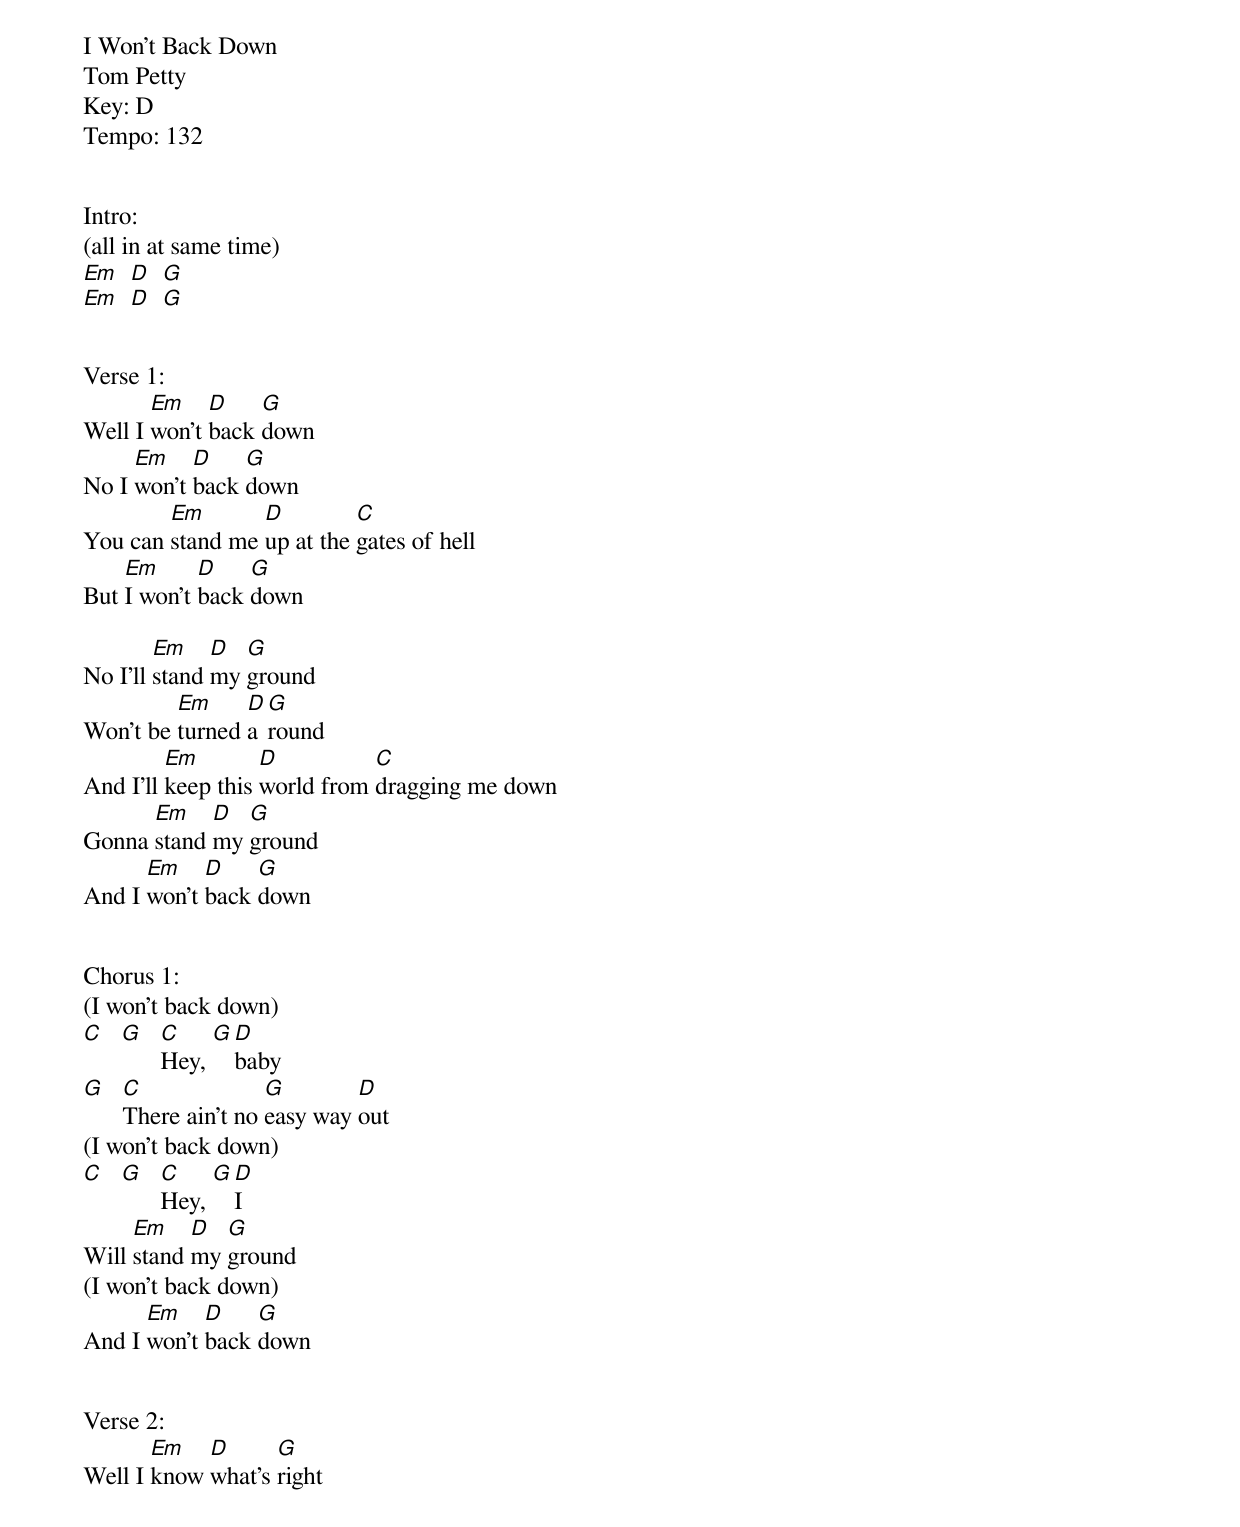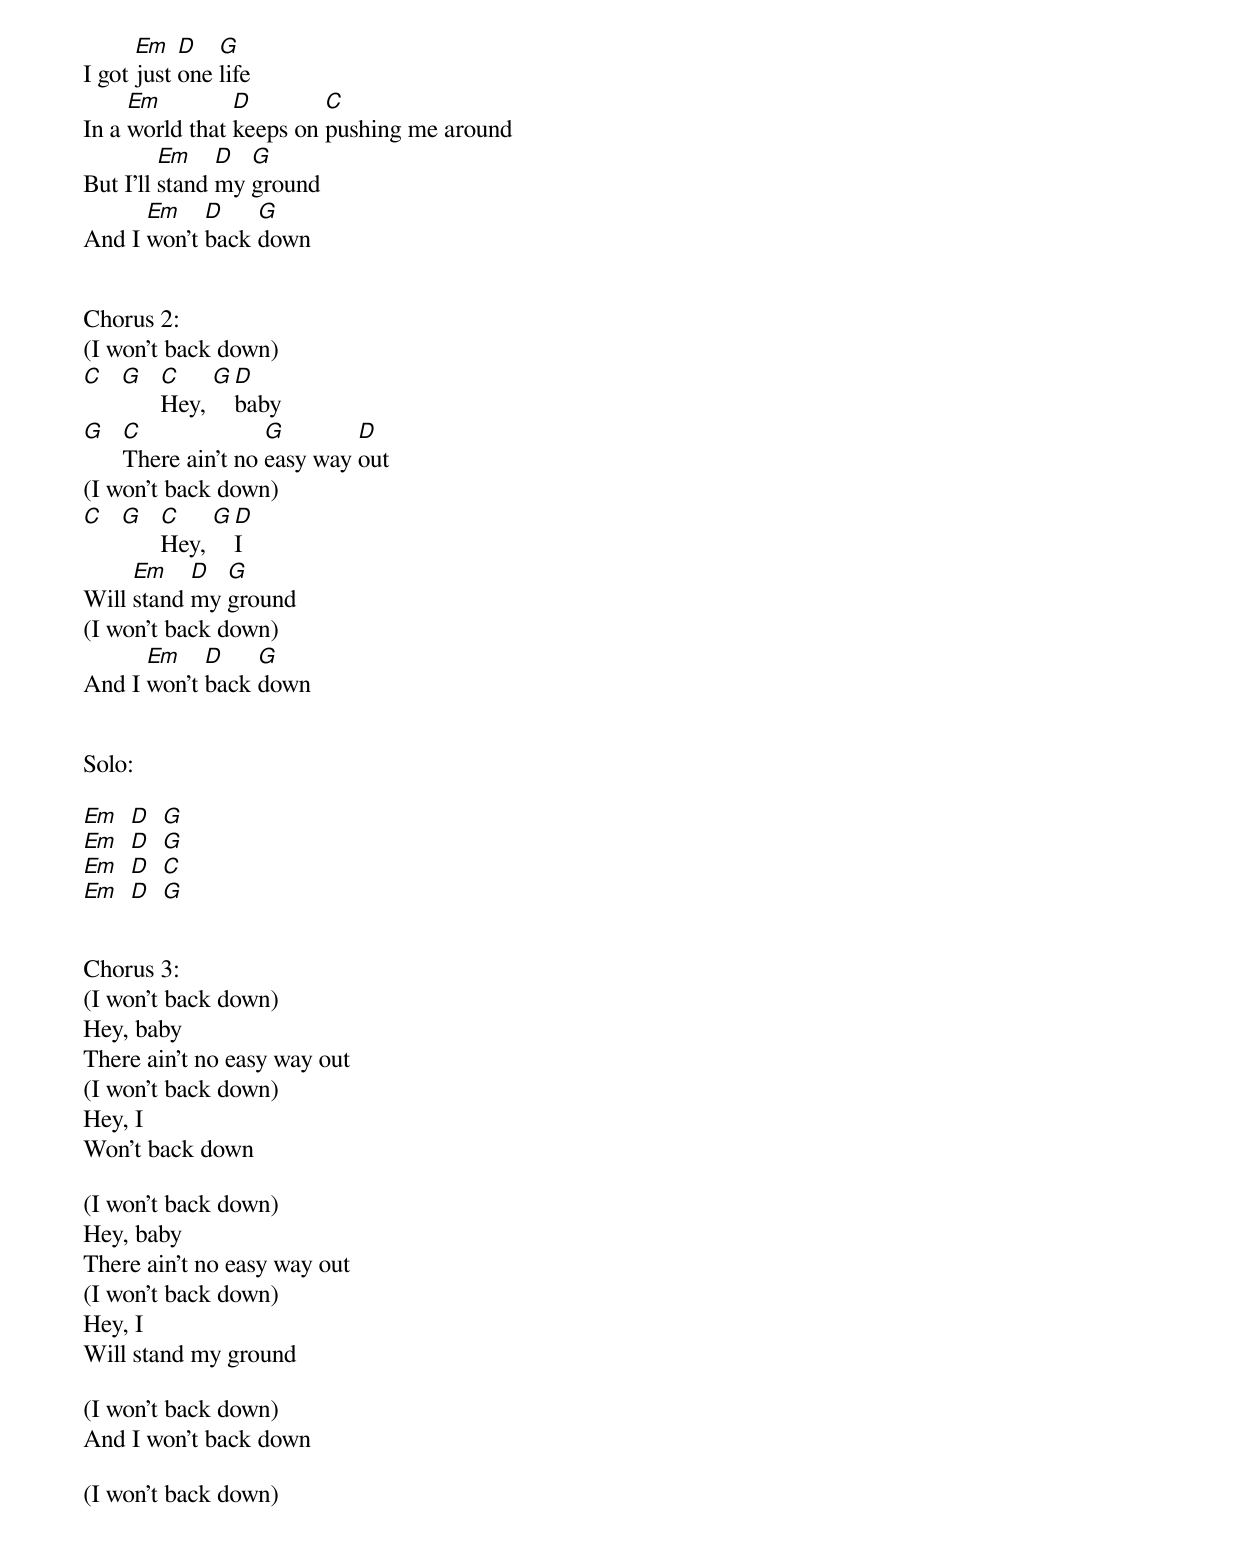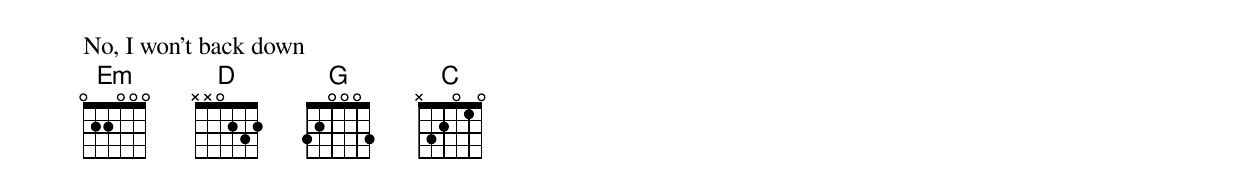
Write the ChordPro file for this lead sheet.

I Won't Back Down
Tom Petty
Key: D
Tempo: 132


Intro:
(all in at same time)
[Em][ ][D][ ][G]
[Em][ ][D][ ][G]


Verse 1:
Well I [Em]won't [D]back [G]down
No I [Em]won't [D]back [G]down
You can [Em]stand me [D]up at the [C]gates of hell
But [Em]I won't [D]back [G]down

No I'll [Em]stand [D]my [G]ground
Won't be [Em]turned [D]a[G]round
And I'll [Em]keep this [D]world from [C]dragging me down
Gonna [Em]stand [D]my [G]ground
And I [Em]won't [D]back [G]down


Chorus 1:
(I won't back down)
[C][  ][G][  ][C]Hey, [G][D]baby
[G][  ][C]There ain't no [G]easy way [D]out
(I won't back down)
[C][  ][G][  ][C]Hey, [G][D]I
Will [Em]stand [D]my [G]ground
(I won't back down)
And I [Em]won't [D]back [G]down


Verse 2:
Well I [Em]know [D]what's [G]right
I got [Em]just [D]one [G]life
In a [Em]world that [D]keeps on [C]pushing me around
But I'll [Em]stand [D]my [G]ground
And I [Em]won't [D]back [G]down


Chorus 2:
(I won't back down)
[C][  ][G][  ][C]Hey, [G][D]baby
[G][  ][C]There ain't no [G]easy way [D]out
(I won't back down)
[C][  ][G][  ][C]Hey, [G][D]I
Will [Em]stand [D]my [G]ground
(I won't back down)
And I [Em]won't [D]back [G]down


Solo:

[Em][ ][D][ ][G]
[Em][ ][D][ ][G]
[Em][ ][D][ ][C]
[Em][ ][D][ ][G]


Chorus 3:
(I won't back down)
Hey, baby
There ain't no easy way out
(I won't back down)
Hey, I
Won't back down

(I won't back down)
Hey, baby
There ain't no easy way out
(I won't back down)
Hey, I
Will stand my ground

(I won't back down)
And I won't back down

(I won't back down)
No, I won't back down
